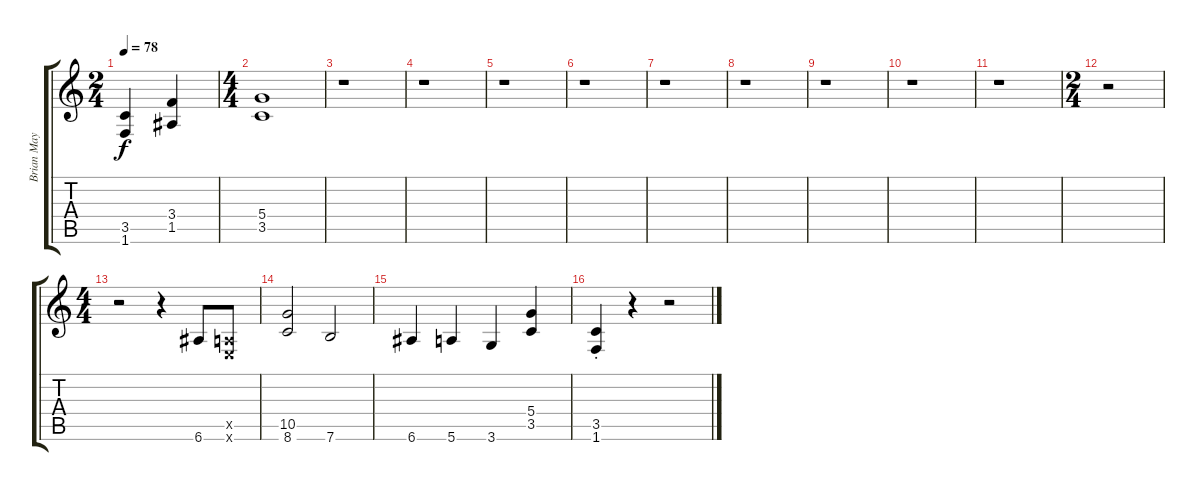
\track ("Brian May - Guitar 1" "Brian May ") {instrument overdrivenguitar}
\staff {score tabs}
\tuning (E4 B3 G3 D3 A2 E2) {hide}
\ts (2 4)
\tempo 78
\clef g2
\ks c
(3.5 1.6).4{dy f} (3.4 1.5).4 |
\ts (4 4)
(5.4 3.5).1 |
r.1 |
r.1 |
r.1 |
r.1 |
r.1 |
r.1 |
r.1 |
r.1 |
r.1 |
\ts (2 4)
r.2 |
\ts (4 4)
r.2 r.4 6.6.8 (0.5{x} 0.6{x}).8 |
(10.5 8.6).2 7.6.2 |
6.6.4 5.6.4 3.6.4 (5.4 3.5).4 |
(3.5{st} 1.6{st}).4 r.4 r.2
